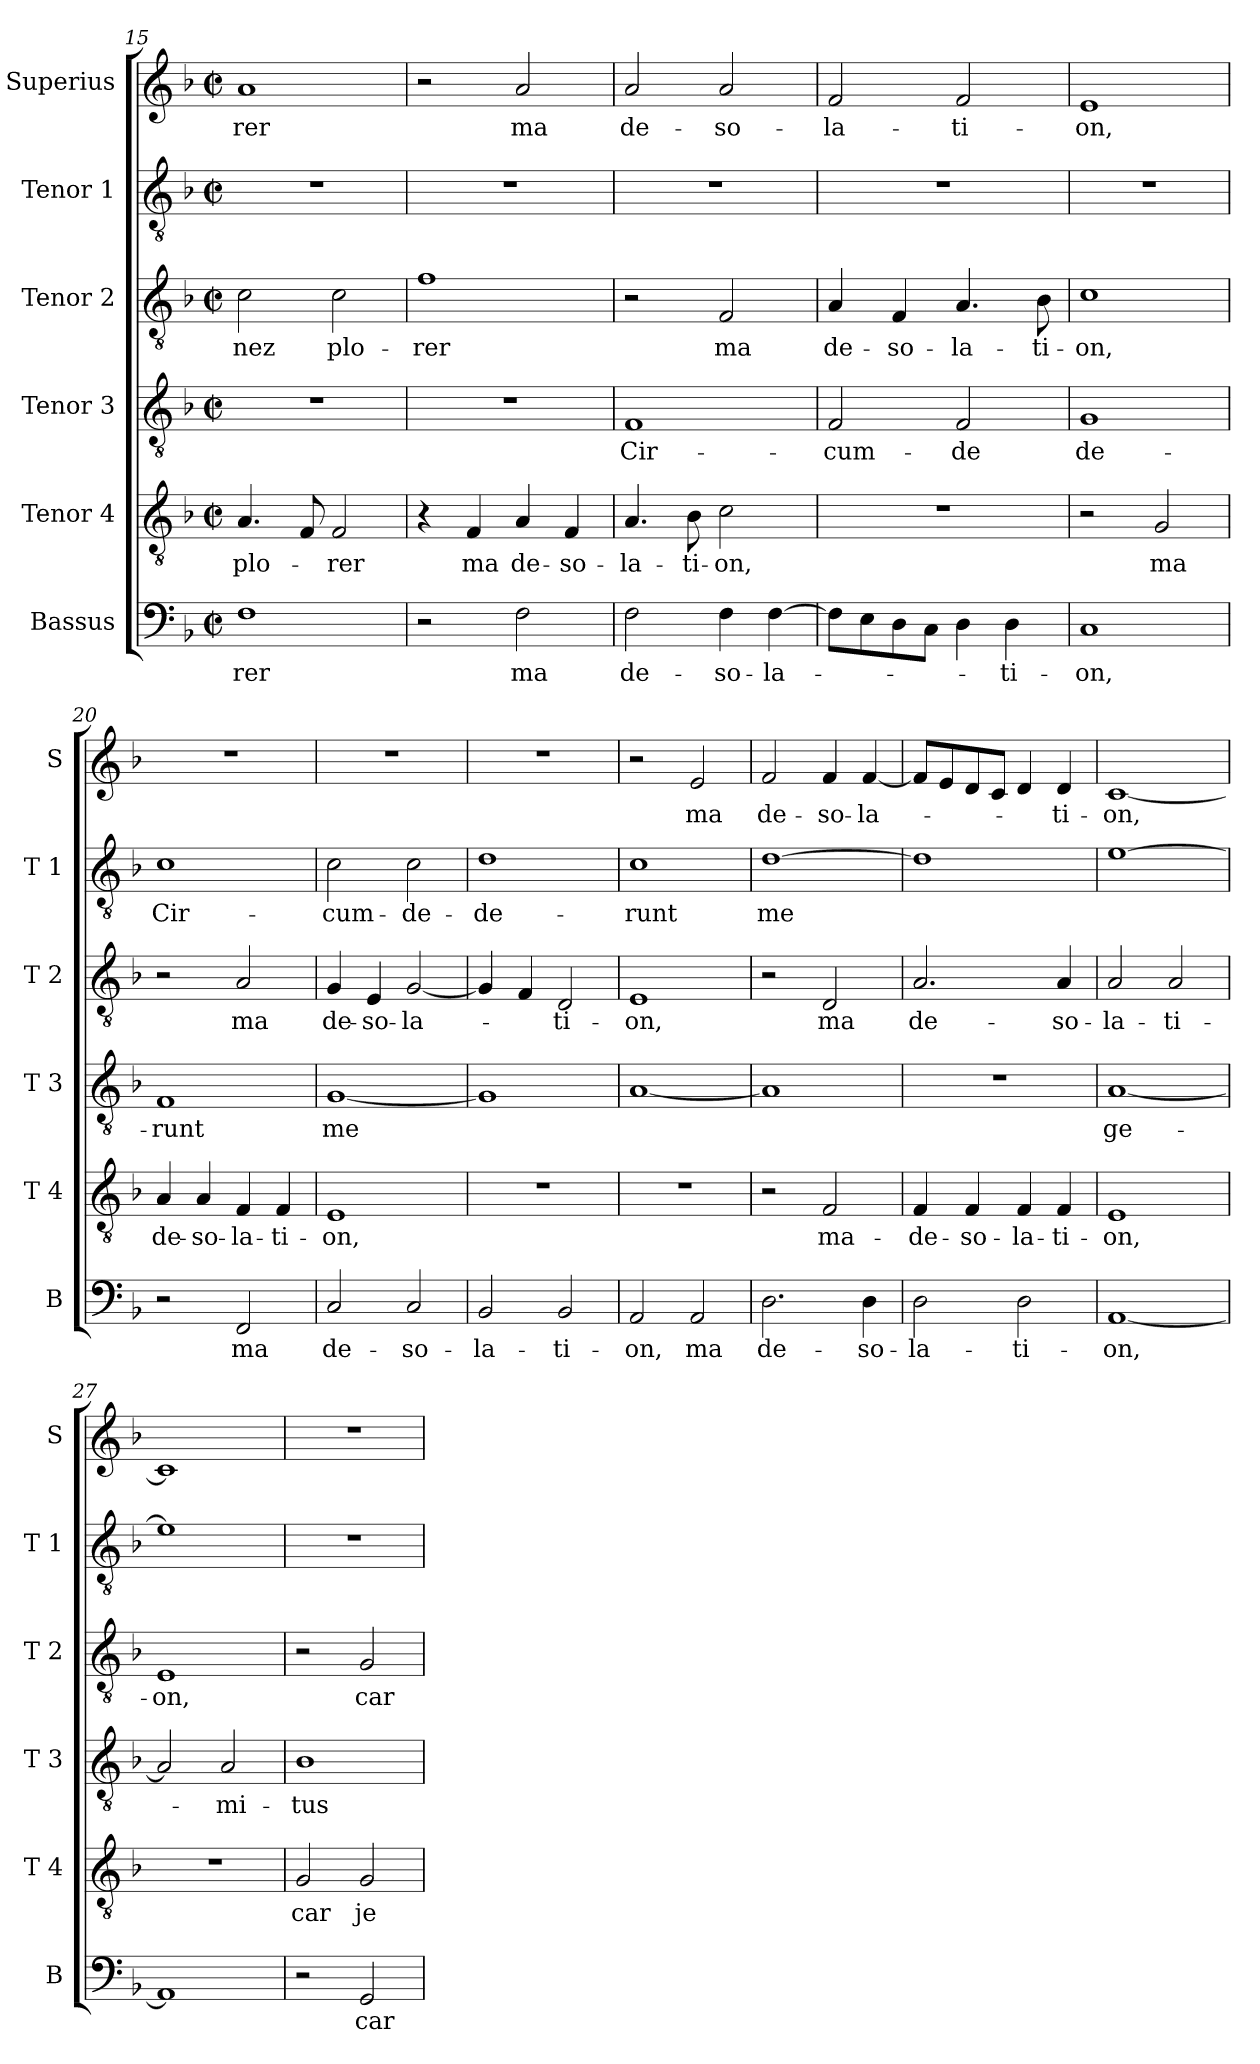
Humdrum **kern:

**kern	**text	**kern	**text	**kern	**text	**kern	**text	**kern	**text	**kern	**text
*part6	*part6	*part5	*part5	*part4	*part4	*part3	*part3	*part2	*part2	*part1	*part1
*staff6	*staff6	*staff5	*staff5	*staff4	*staff4	*staff3	*staff3	*staff2	*staff2	*staff1	*staff1
*I"Bassus	*	*I"Tenor 4	*	*I"Tenor 3	*	*I"Tenor 2	*	*I"Tenor 1	*	*I"Superius	*
*I'B	*	*I'T 4	*	*I'T 3	*	*I'T 2	*	*I'T 1	*	*I'S	*
*clefF4	*	*clefGv2	*	*clefGv2	*	*clefGv2	*	*clefGv2	*	*clefG2	*
*k[b-]	*	*k[b-]	*	*k[b-]	*	*k[b-]	*	*k[b-]	*	*k[b-]	*
*F:	*	*F:	*	*F:	*	*F:	*	*F:	*	*F:	*
*M2/2	*	*M2/2	*	*M2/2	*	*M2/2	*	*M2/2	*	*M2/2	*
*met(c|)	*	*met(c|)	*	*met(c|)	*	*met(c|)	*	*met(c|)	*	*met(c|)	*
=15	=15	=15	=15	=15	=15	=15	=15	=15	=15	=15	=15
!	!LO:LY:b	!	!LO:LY:b	!	!	!	!LO:LY:b	!	!	!	!LO:LY:b
1F	-rer	4.A/	plo-	1r	.	2c\	-nez	1r	.	1a	-rer
.	.	8F/	.	.	.	.	.	.	.	.	.
!	!	!	!LO:LY:b	!	!	!	!LO:LY:b	!	!	!	!
.	.	2F/	-rer	.	.	2c\	plo-	.	.	.	.
=16	=16	=16	=16	=16	=16	=16	=16	=16	=16	=16	=16
!	!	!	!	!	!	!	!LO:LY:b	!	!	!	!
2r	.	4r	.	1r	.	1f	-rer	1r	.	2r	.
!	!	!	!LO:LY:b	!	!	!	!	!	!	!	!
.	.	4F/	ma	.	.	.	.	.	.	.	.
!	!LO:LY:b	!	!LO:LY:b	!	!	!	!	!	!	!	!LO:LY:b
2F\	ma	4A/	de-	.	.	.	.	.	.	2a/	ma
!	!	!	!LO:LY:b	!	!	!	!	!	!	!	!
.	.	4F/	-so-	.	.	.	.	.	.	.	.
=17	=17	=17	=17	=17	=17	=17	=17	=17	=17	=17	=17
!	!LO:LY:b	!	!LO:LY:b	!	!LO:LY:b	!	!	!	!	!	!LO:LY:b
2F\	de-	4.A/	-la-	1F	Cir-	2r	.	1r	.	2a/	de-
!	!	!	!LO:LY:b	!	!	!	!	!	!	!	!
.	.	8B-\	-ti-	.	.	.	.	.	.	.	.
!	!LO:LY:b	!	!LO:LY:b	!	!	!	!LO:LY:b	!	!	!	!LO:LY:b
4F\	-so-	2c\	-on,	.	.	2F/	ma	.	.	2a/	-so-
!	!LO:LY:b	!	!	!	!	!	!	!	!	!	!
[4F\	-la-	.	.	.	.	.	.	.	.	.	.
=18	=18	=18	=18	=18	=18	=18	=18	=18	=18	=18	=18
!	!	!	!	!	!LO:LY:b	!	!LO:LY:b	!	!	!	!LO:LY:b
8F\L]	.	1r	.	2F/	-cum-	4A/	de-	1r	.	2f/	-la-
8E\	.	.	.	.	.	.	.	.	.	.	.
!	!	!	!	!	!	!	!LO:LY:b	!	!	!	!
8D\	.	.	.	.	.	4F/	-so-	.	.	.	.
8C\J	.	.	.	.	.	.	.	.	.	.	.
!	!	!	!	!	!LO:LY:b	!	!LO:LY:b	!	!	!	!LO:LY:b
4D\	.	.	.	2F/	-de	4.A/	-la-	.	.	2f/	-ti-
!	!LO:LY:b	!	!	!	!	!	!	!	!	!	!
4D\	-ti-	.	.	.	.	.	.	.	.	.	.
!	!	!	!	!	!	!	!LO:LY:b	!	!	!	!
.	.	.	.	.	.	8B-\	-ti-	.	.	.	.
=19	=19	=19	=19	=19	=19	=19	=19	=19	=19	=19	=19
!	!LO:LY:b	!	!	!	!LO:LY:b	!	!LO:LY:b	!	!	!	!LO:LY:b
1C	-on,	2r	.	1G	de-	1c	-on,	1r	.	1e	-on,
!	!	!	!LO:LY:b	!	!	!	!	!	!	!	!
.	.	2G/	ma	.	.	.	.	.	.	.	.
=20	=20	=20	=20	=20	=20	=20	=20	=20	=20	=20	=20
!	!	!	!LO:LY:b	!	!LO:LY:b	!	!	!	!LO:LY:b	!	!
2r	.	4A/	de-	1F	-runt	2r	.	1c	Cir-	1r	.
!	!	!	!LO:LY:b	!	!	!	!	!	!	!	!
.	.	4A/	-so-	.	.	.	.	.	.	.	.
!	!LO:LY:b	!	!LO:LY:b	!	!	!	!LO:LY:b	!	!	!	!
2FF/	ma	4F/	-la-	.	.	2A/	ma	.	.	.	.
!	!	!	!LO:LY:b	!	!	!	!	!	!	!	!
.	.	4F/	-ti-	.	.	.	.	.	.	.	.
!!LO:LB:g=z
=21	=21	=21	=21	=21	=21	=21	=21	=21	=21	=21	=21
!	!LO:LY:b	!	!LO:LY:b	!	!LO:LY:b	!	!LO:LY:b	!	!LO:LY:b	!	!
2C/	de-	1E	-on,	[1G	me	4G/	de-	2c\	-cum-	1r	.
!	!	!	!	!	!	!	!LO:LY:b	!	!	!	!
.	.	.	.	.	.	4E/	-so-	.	.	.	.
!	!LO:LY:b	!	!	!	!	!	!LO:LY:b	!	!LO:LY:b	!	!
2C/	-so-	.	.	.	.	[2G/	-la-	2c\	-de-	.	.
=22	=22	=22	=22	=22	=22	=22	=22	=22	=22	=22	=22
!	!LO:LY:b	!	!	!	!	!	!	!	!LO:LY:b	!	!
2BB-/	-la-	1r	.	1G]	.	4G/]	.	1d	-de-	1r	.
.	.	.	.	.	.	4F/	.	.	.	.	.
!	!LO:LY:b	!	!	!	!	!	!LO:LY:b	!	!	!	!
2BB-/	-ti-	.	.	.	.	2D/	-ti-	.	.	.	.
=23	=23	=23	=23	=23	=23	=23	=23	=23	=23	=23	=23
!	!LO:LY:b	!	!	!	!	!	!LO:LY:b	!	!LO:LY:b	!	!
2AA/	-on,	1r	.	[1A	.	1E	-on,	1c	-runt	2r	.
!	!LO:LY:b	!	!	!	!	!	!	!	!	!	!LO:LY:b
2AA/	ma	.	.	.	.	.	.	.	.	2e/	ma
=24	=24	=24	=24	=24	=24	=24	=24	=24	=24	=24	=24
!	!LO:LY:b	!	!	!	!	!	!	!	!LO:LY:b	!	!LO:LY:b
2.D\	de-	2r	.	1A]	.	2r	.	[1d	me	2f/	de-
!	!	!	!LO:LY:b	!	!	!	!LO:LY:b	!	!	!	!LO:LY:b
.	.	2F/	ma-	.	.	2D/	ma	.	.	4f/	-so-
!	!LO:LY:b	!	!	!	!	!	!	!	!	!	!LO:LY:b
4D\	-so-	.	.	.	.	.	.	.	.	[4f/	-la-
=25	=25	=25	=25	=25	=25	=25	=25	=25	=25	=25	=25
!	!LO:LY:b	!	!LO:LY:b	!	!	!	!LO:LY:b	!	!	!	!
2D\	-la-	4F/	-de-	1r	.	2.A/	de-	1d]	.	8f/L]	.
.	.	.	.	.	.	.	.	.	.	8e/	.
!	!	!	!LO:LY:b	!	!	!	!	!	!	!	!
.	.	4F/	-so-	.	.	.	.	.	.	8d/	.
.	.	.	.	.	.	.	.	.	.	8c/J	.
!	!LO:LY:b	!	!LO:LY:b	!	!	!	!	!	!	!	!
2D\	-ti-	4F/	-la-	.	.	.	.	.	.	4d/	.
!	!	!	!LO:LY:b	!	!	!	!LO:LY:b	!	!	!	!LO:LY:b
.	.	4F/	-ti-	.	.	4A/	-so-	.	.	4d/	-ti-
=26	=26	=26	=26	=26	=26	=26	=26	=26	=26	=26	=26
!	!LO:LY:b	!	!LO:LY:b	!	!LO:LY:b	!	!LO:LY:b	!	!	!	!LO:LY:b
[1AA	-on,	1E	-on,	[1A	ge-	2A/	-la-	[1e	.	[1c	-on,
!	!	!	!	!	!	!	!LO:LY:b	!	!	!	!
.	.	.	.	.	.	2A/	-ti-	.	.	.	.
=27	=27	=27	=27	=27	=27	=27	=27	=27	=27	=27	=27
!	!	!	!	!	!	!	!LO:LY:b	!	!	!	!
1AA]	.	1r	.	2A/]	.	1E	-on,	1e]	.	1c]	.
!	!	!	!	!	!LO:LY:b	!	!	!	!	!	!
.	.	.	.	2A/	-mi-	.	.	.	.	.	.
!!LO:PB:g=z
=28	=28	=28	=28	=28	=28	=28	=28	=28	=28	=28	=28
!	!	!	!LO:LY:b	!	!LO:LY:b	!	!	!	!	!	!
2r	.	2G/	car	1B-	-tus	2r	.	1r	.	1r	.
!	!LO:LY:b	!	!LO:LY:b	!	!	!	!LO:LY:b	!	!	!	!
2GG/	car	2G/	je	.	.	2G/	car	.	.	.	.
=	=	=	=	=	=	=	=	=	=	=	=
*-	*-	*-	*-	*-	*-	*-	*-	*-	*-	*-	*-
